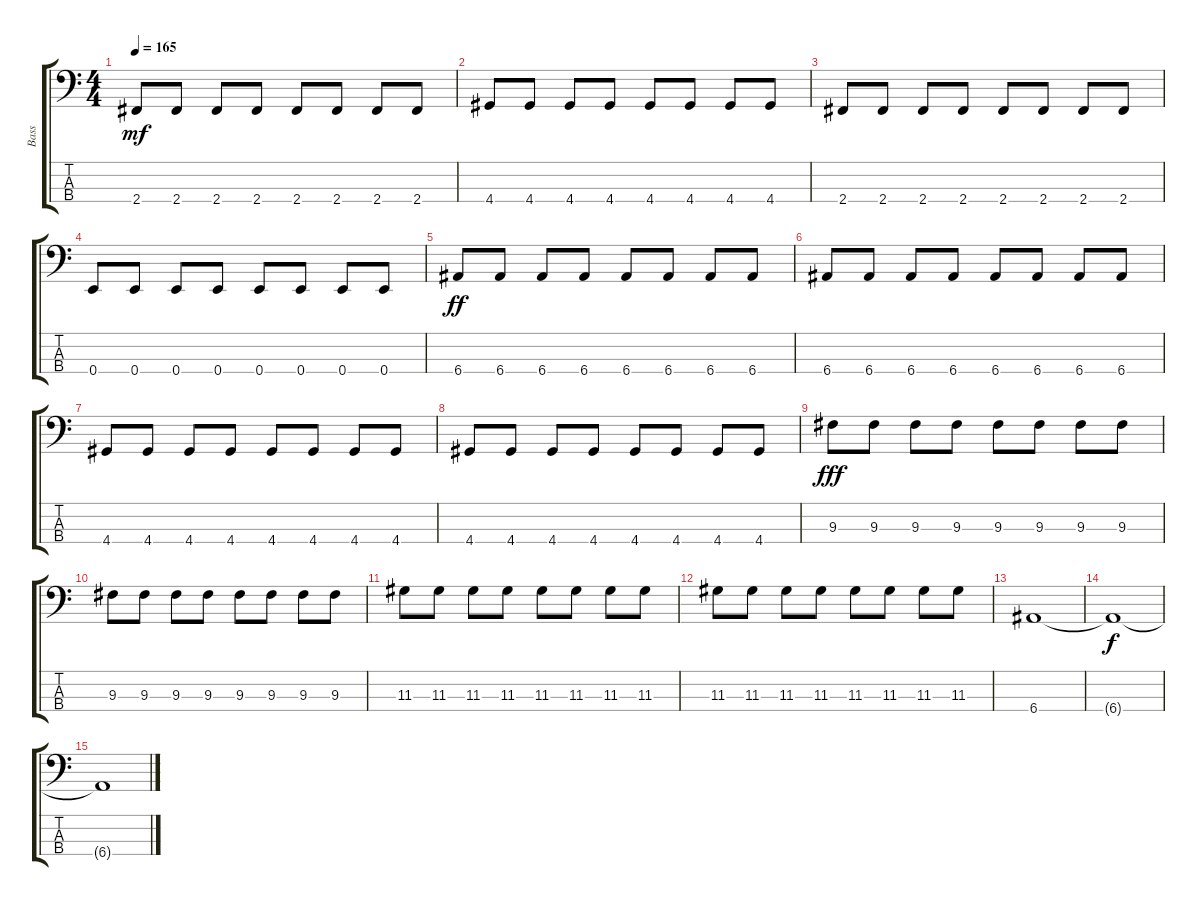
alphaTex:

\track ("Bass" "Bass") {instrument distortionguitar}
\staff {score tabs}
\tuning (G2 D2 A1 E1) {hide}
\ts (4 4)
\tempo 165
\clef f4
\ks c
2.4.8{dy mf} 2.4.8 2.4.8 2.4.8 2.4.8 2.4.8 2.4.8 2.4.8 |
4.4.8 4.4.8 4.4.8 4.4.8 4.4.8 4.4.8 4.4.8 4.4.8 |
2.4.8 2.4.8 2.4.8 2.4.8 2.4.8 2.4.8 2.4.8 2.4.8 |
0.4.8 0.4.8 0.4.8 0.4.8 0.4.8 0.4.8 0.4.8 0.4.8 |
6.4.8{dy ff instrument distortionguitar} 6.4.8 6.4.8 6.4.8 6.4.8 6.4.8 6.4.8 6.4.8 |
6.4.8 6.4.8 6.4.8 6.4.8 6.4.8 6.4.8 6.4.8 6.4.8 |
4.4.8 4.4.8 4.4.8 4.4.8 4.4.8 4.4.8 4.4.8 4.4.8 |
4.4.8 4.4.8 4.4.8 4.4.8 4.4.8 4.4.8 4.4.8 4.4.8 |
9.3.8{dy fff} 9.3.8 9.3.8 9.3.8 9.3.8 9.3.8 9.3.8 9.3.8 |
9.3.8 9.3.8 9.3.8 9.3.8 9.3.8 9.3.8 9.3.8 9.3.8 |
11.3.8 11.3.8 11.3.8 11.3.8 11.3.8 11.3.8 11.3.8 11.3.8 |
11.3.8 11.3.8 11.3.8 11.3.8 11.3.8 11.3.8 11.3.8 11.3.8 |
6.4.1 |
6.4{t}.1{dy f} |
6.4{t}.1
